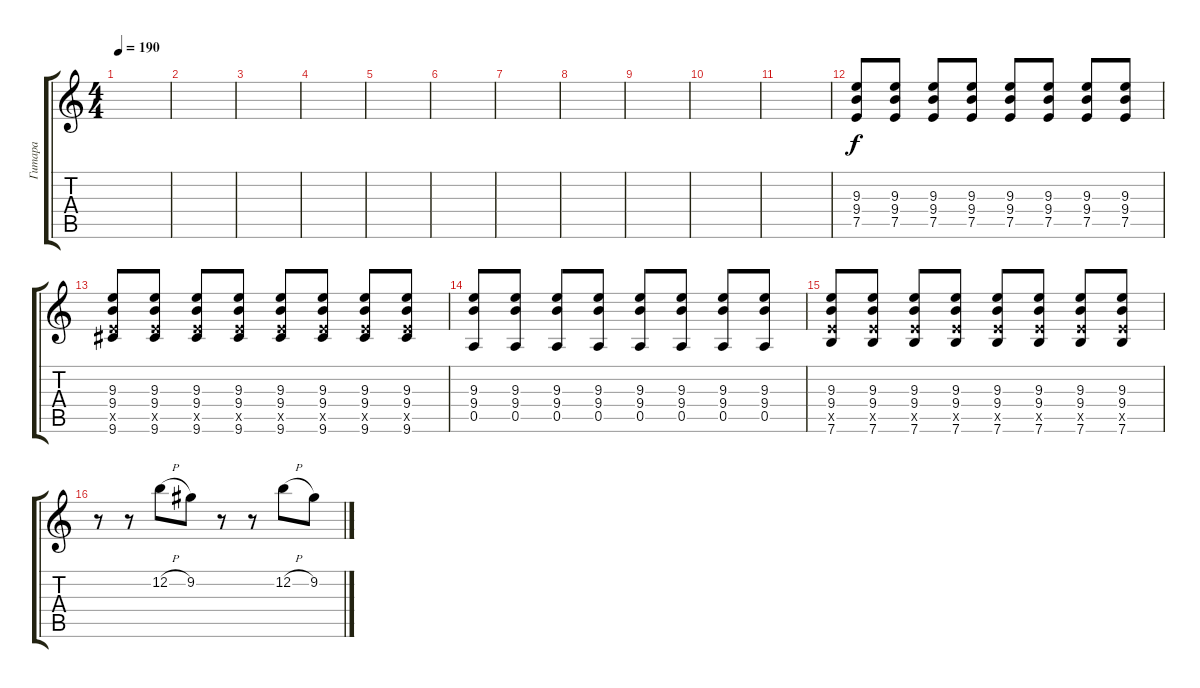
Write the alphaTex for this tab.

\track ("Гитара" "Гитара") {instrument overdrivenguitar}
\staff {score tabs}
\tuning (E4 B3 G3 D3 A2 E2) {hide}
\ts (4 4)
\tempo 190
\clef g2
\ks c
|
|
|
|
|
|
|
|
|
|
|
(9.3 9.4 7.5).8 (9.3 9.4 7.5).8 (9.3 9.4 7.5).8 (9.3 9.4 7.5).8 (9.3 9.4 7.5).8 (9.3 9.4 7.5).8 (9.3 9.4 7.5).8 (9.3 9.4 7.5).8 |
(9.3 9.4 7.5{x} 9.6).8 (9.3 9.4 7.5{x} 9.6).8 (9.3 9.4 7.5{x} 9.6).8 (9.3 9.4 7.5{x} 9.6).8 (9.3 9.4 7.5{x} 9.6).8 (9.3 9.4 7.5{x} 9.6).8 (9.3 9.4 7.5{x} 9.6).8 (9.3 9.4 7.5{x} 9.6).8 |
(9.3 9.4 0.5).8 (9.3 9.4 0.5).8 (9.3 9.4 0.5).8 (9.3 9.4 0.5).8 (9.3 9.4 0.5).8 (9.3 9.4 0.5).8 (9.3 9.4 0.5).8 (9.3 9.4 0.5).8 |
(9.3 9.4 7.5{x} 7.6).8 (9.3 9.4 7.5{x} 7.6).8 (9.3 9.4 7.5{x} 7.6).8 (9.3 9.4 7.5{x} 7.6).8 (9.3 9.4 7.5{x} 7.6).8 (9.3 9.4 7.5{x} 7.6).8 (9.3 9.4 7.5{x} 7.6).8 (9.3 9.4 7.5{x} 7.6).8 |
r.8{balance 2} r.8 12.2{h}.8 9.2.8 r.8 r.8 12.2{h}.8 9.2.8
